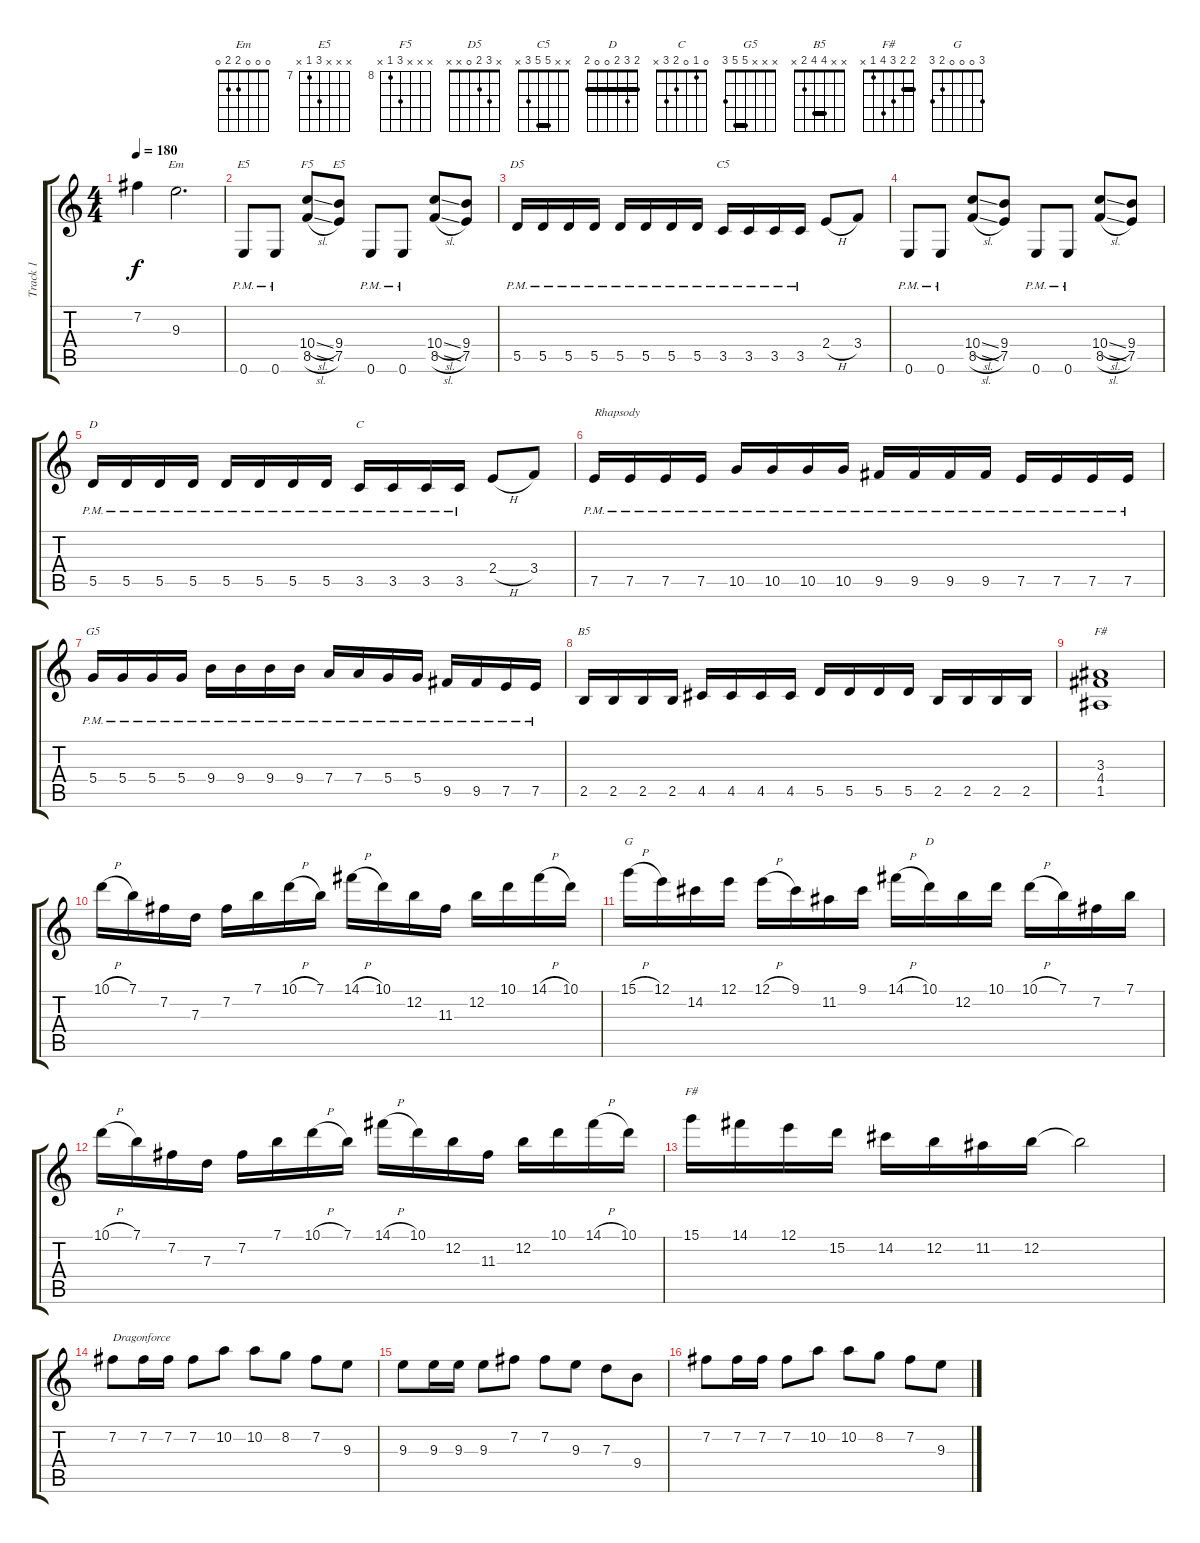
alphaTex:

\track ("Track 1" "Track 1") {instrument overdrivenguitar}
\staff {score tabs}
\tuning (E4 B3 G3 D3 A2 E2) {hide}
\chord ("Em" 0 0 0 2 2 0)
\chord ("E5" x x x 2 2 0) {barre 2}
\chord ("F5" x x x 10 8 x) {firstfret 8}
\chord ("E5" x x x 9 7 x) {firstfret 7}
\chord ("D5" x 3 2 0 x x)
\chord ("C5" x x 5 5 3 x) {barre 5}
\chord ("D" 2 3 2 0 x x) {barre 2}
\chord ("C" 0 1 0 2 3 x)
\chord ("G5" x x x 5 5 3) {barre 5}
\chord ("B5" x x 4 4 2 x) {barre 4}
\chord ("F#" x x 3 4 1 x)
\chord ("G" 3 0 0 0 2 3)
\chord ("D" 2 3 2 0 0 2) {barre 2}
\chord ("F#" 2 2 3 4 1 x) {barre 2}
\ts (4 4)
\tempo 180
\clef g2
\ks c
7.2.4{dy f} 9.3.2{d ch "Em"} |
0.6{pm}.8{ch "E5"} 0.6{pm}.8 (10.4{sl} 8.5{sl}).8{ch "F5"} (9.4 7.5).8{ch "E5"} 0.6{pm}.8 0.6{pm}.8 (10.4{sl} 8.5{sl}).8 (9.4 7.5).8 |
5.5{pm}.16{ch "D5"} 5.5{pm}.16 5.5{pm}.16 5.5{pm}.16 5.5{pm}.16 5.5{pm}.16 5.5{pm}.16 5.5{pm}.16 3.5{pm}.16{ch "C5"} 3.5{pm}.16 3.5{pm}.16 3.5{pm}.16 2.4{h}.8 3.4.8 |
0.6{pm}.8 0.6{pm}.8 (10.4{sl} 8.5{sl}).8 (9.4 7.5).8 0.6{pm}.8 0.6{pm}.8 (10.4{sl} 8.5{sl}).8 (9.4 7.5).8 |
5.5{pm}.16{ch "D"} 5.5{pm}.16 5.5{pm}.16 5.5{pm}.16 5.5{pm}.16 5.5{pm}.16 5.5{pm}.16 5.5{pm}.16 3.5{pm}.16{ch "C"} 3.5{pm}.16 3.5{pm}.16 3.5{pm}.16 2.4{h}.8 3.4.8 |
7.5{pm}.16{txt "Rhapsody"} 7.5{pm}.16 7.5{pm}.16 7.5{pm}.16 10.5{pm}.16 10.5{pm}.16 10.5{pm}.16 10.5{pm}.16 9.5{pm}.16 9.5{pm}.16 9.5{pm}.16 9.5{pm}.16 7.5{pm}.16 7.5{pm}.16 7.5{pm}.16 7.5{pm}.16 |
5.4{pm}.16{ch "G5"} 5.4{pm}.16 5.4{pm}.16 5.4{pm}.16 9.4{pm}.16 9.4{pm}.16 9.4{pm}.16 9.4{pm}.16 7.4{pm}.16 7.4{pm}.16 5.4{pm}.16 5.4{pm}.16 9.5{pm}.16 9.5{pm}.16 7.5{pm}.16 7.5{pm}.16 |
2.5.16{ch "B5"} 2.5.16 2.5.16 2.5.16 4.5.16 4.5.16 4.5.16 4.5.16 5.5.16 5.5.16 5.5.16 5.5.16 2.5.16 2.5.16 2.5.16 2.5.16 |
(3.3 4.4 1.5).1{ch "F#"} |
10.1{h}.16 7.1.16 7.2.16 7.3.16 7.2.16 7.1.16 10.1{h}.16 7.1.16 14.1{h}.16 10.1.16 12.2.16 11.3.16 12.2.16 10.1.16 14.1{h}.16 10.1.16 |
15.1{h}.16{ch "G"} 12.1.16 14.2.16 12.1.16 12.1{h}.16 9.1.16 11.2.16 9.1.16 14.1{h}.16 10.1.16{ch "D"} 12.2.16 10.1.16 10.1{h}.16 7.1.16 7.2.16 7.1.16 |
10.1{h}.16 7.1.16 7.2.16 7.3.16 7.2.16 7.1.16 10.1{h}.16 7.1.16 14.1{h}.16 10.1.16 12.2.16 11.3.16 12.2.16 10.1.16 14.1{h}.16 10.1.16 |
15.1.16{ch "F#"} 14.1.16 12.1.16 15.2.16 14.2.16 12.2.16 11.2.16 12.2.16 12.2{t}.2 |
7.2.8{txt "Dragonforce"} 7.2.16 7.2.16 7.2.8 10.2.8 10.2.8 8.2.8 7.2.8 9.3.8 |
9.3.8 9.3.16 9.3.16 9.3.8 7.2.8 7.2.8 9.3.8 7.3.8 9.4.8 |
7.2.8 7.2.16 7.2.16 7.2.8 10.2.8 10.2.8 8.2.8 7.2.8 9.3.8
